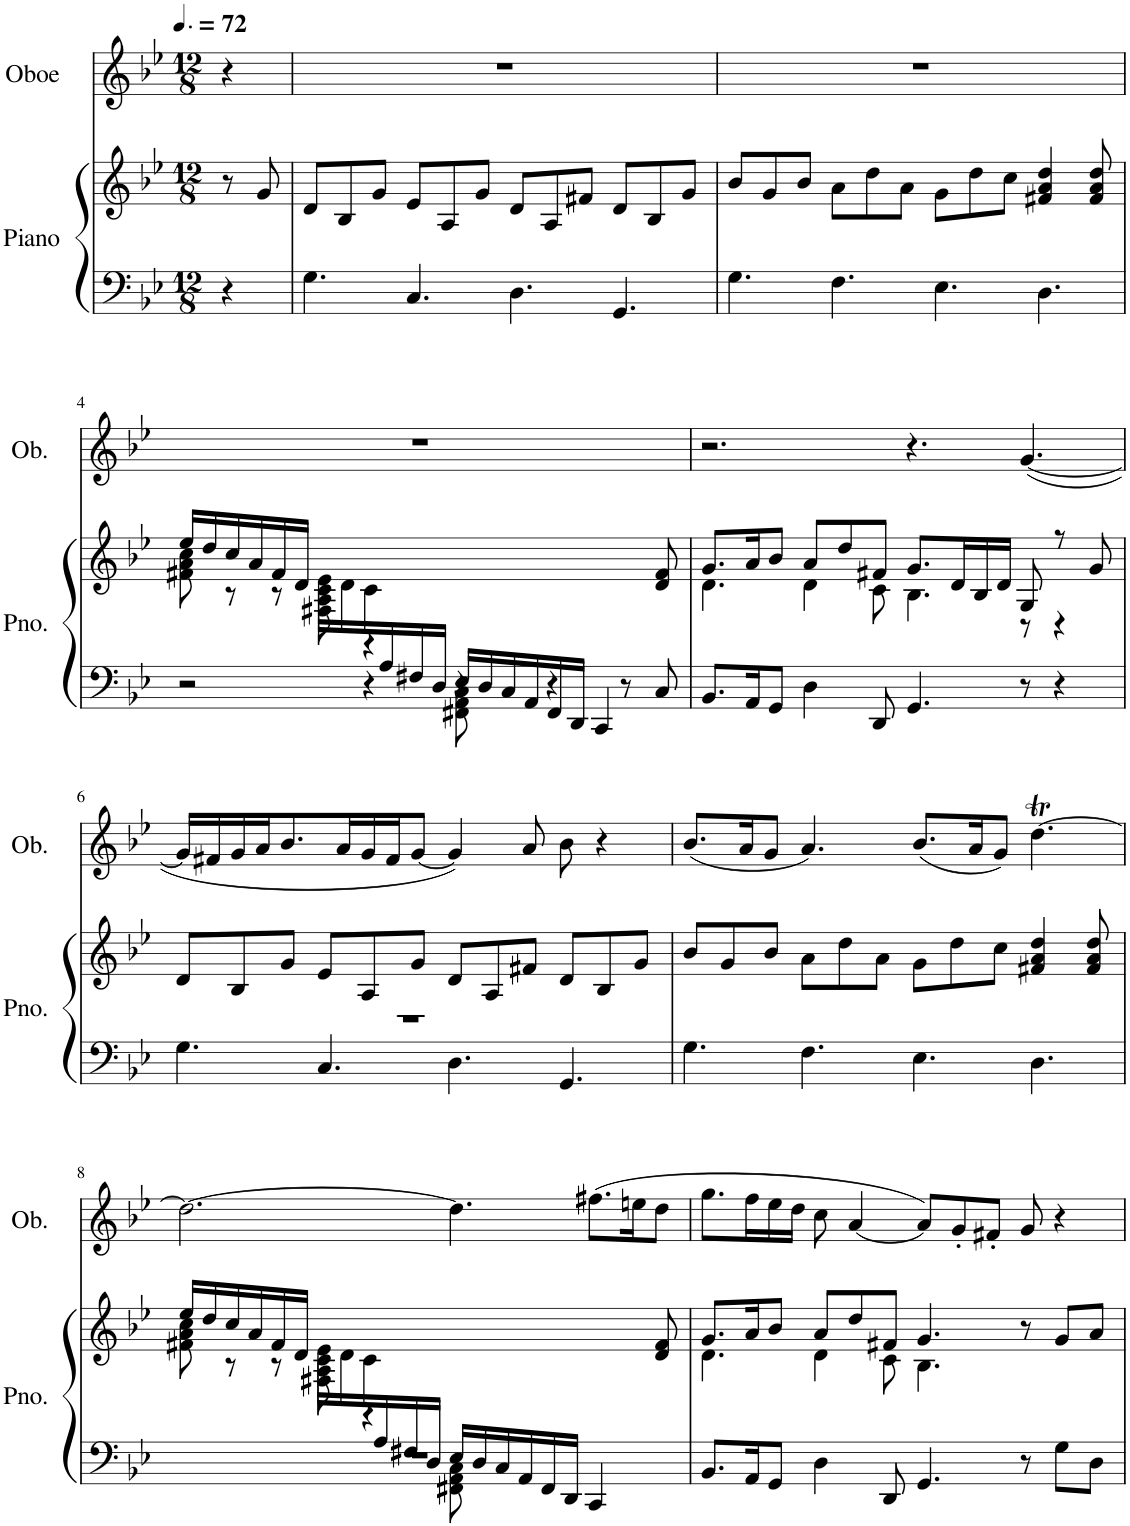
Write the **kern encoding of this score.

**kern	**kern	**kern
*part2	*part2	*part1
*staff3	*staff2	*staff1
*I"Piano	*	*I"Oboe
*I'Pno.	*	*I'Ob.
*clefF4	*clefG2	*clefG2
*k[b-e-]	*k[b-e-]	*k[b-e-]
*M12/8	*M12/8	*M12/8
*MM108	*MM108	*MM108
=1	=1	=1
4r	8r	4r
.	8g/	.
=2	=2	=2
4.G\	8d/L	1.r
.	8B-/	.
.	8g/J	.
4.C/	8e-/L	.
.	8A/	.
.	8g/J	.
4.D\	8d/L	.
.	8A/	.
.	8f#X/J	.
4.GG/	8d/L	.
.	8B-/	.
.	8g/J	.
=3	=3	=3
4.G\	8b-/L	1.r
.	8g/	.
.	8b-/J	.
4.F\	8a\L	.
.	8dd\	.
.	8a\J	.
4.E-\	8g\L	.
.	8dd\	.
.	8cc\J	.
4.D\	4f#X/ 4a/ 4dd/	.
.	8f#/ 8a/ 8dd/	.
!!LO:LB:g=z
=4	=4	=4
*^	*^	*
*	*^	*	*	*
16ryy	2.ryy	2r	16ee-/LL	8f#X\ 8a\ 8cc\	1.r
.	.	.	16dd/	.	.
.	.	.	16cc/	8r	.
.	.	.	16a/	.	.
.	.	.	16f#/	8r	.
.	.	.	16d/JJ	.	.
.	.	.	16e-\LL	8F#X\ 8A\ 8c\	.
.	.	.	16d\	.	.
.	.	4r	16c\	4r	.
16A/	.	.	16ryy	.	.
16F#X/	.	.	.	.	.
16D/JJ	.	.	.	.	.
16E-/LL	8FF#X\ 8AA\ 8C\	4r	.	2.ryy	.
16D/	.	.	.	.	.
16C/	2ryy	.	.	.	.
16AA/	.	.	.	.	.
16FF#/	.	4r	.	.	.
16DD/JJ	.	.	.	.	.
4CC/	.	.	.	.	.
.	.	8r	.	.	.
8ryy	8ryy	8C/	8d/ 8f#/	.	.
*v	*v	*v	*	*	*
=5	=5	=5	=5
8.BB-/L	8.g/L	4.d\	2.r
16AA/K	16a/K	.	.
8GG/J	8b-/J	.	.
4D\	8a/L	4d\	.
.	8dd/	.	.
8DD/	8f#X/J	8c\	.
4.GG/	8.g/L	4.B-\	4.r
.	16d/L	.	.
.	16B-/	.	.
.	16d/JJ	.	.
8r	8G/	8r	([4.g/
4r	8r	4r	.
.	8g/	.	.
!!LO:LB:g=z
=6	=6	=6	=6
4.G\	8d/L	1.r	16g/LL]
.	.	.	16f#X/
.	8B-/	.	16g/
.	.	.	16a/J
.	8g/J	.	8.b-/
4.C/	8e-/L	.	.
.	.	.	16a/L
.	8A/	.	16g/
.	.	.	16f#/J
.	8g/J	.	[8g/J
4.D\	8d/L	.	4g/])
.	8A/	.	.
.	8f#X/J	.	8a/
4.GG/	8d/L	.	8b-\
.	8B-/	.	4r
.	8g/J	.	.
*	*v	*v	*
=7	=7	=7
4.G\	8b-/L	(8.b-/L
.	8g/	.
.	.	16a/K
.	8b-/J	8g/J
4.F\	8a\L	4.a/)
.	8dd\	.
.	8a\J	.
4.E-\	8g\L	(8.b-/L
.	8dd\	.
.	.	16a/K
.	8cc\J	8g/J)
4.D\	4f#X/ 4a/ 4dd/	[4.ddt\
.	8f#/ 8a/ 8dd/	.
!!LO:LB:g=z
=8	=8	=8
*^	*^	*
*	*^	*	*	*
16ryy	2.ryy	1.r	16ee-/LL	8f#X\ 8a\ 8cc\	2.dd\_
.	.	.	16dd/	.	.
.	.	.	16cc/	8r	.
.	.	.	16a/	.	.
.	.	.	16f#/	8r	.
.	.	.	16d/JJ	.	.
.	.	.	16e-\LL	8F#X\ 8A\ 8c\	.
.	.	.	16d\	.	.
.	.	.	16c\	4r	.
16A/	.	.	16ryy	.	.
16F#X/	.	.	.	.	.
16D/JJ	.	.	.	.	.
16E-/LL	8FF#X\ 8AA\ 8C\	.	.	2.ryy	4.dd\]
16D/	.	.	.	.	.
16C/	2ryy	.	.	.	.
16AA/	.	.	.	.	.
16FF#/	.	.	.	.	.
16DD/JJ	.	.	.	.	.
4CC/	.	.	.	.	(8.ff#X\L
.	.	.	.	.	16een\K
8ryy	8ryy	.	8d/ 8f#/	.	8dd\J
*v	*v	*v	*	*	*
=9	=9	=9	=9
8.BB-/L	8.g/L	4.d\	8.gg\L
16AA/K	16a/K	.	16ff\L
8GG/J	8b-/J	.	16ee-\
.	.	.	16dd\JJ
4D\	8a/L	4d\	8cc\
.	8dd/	.	[4a/
8DD/	8f#X/J	8c\	.
4.GG/	4.g/	4.B-\	8a/L])
.	.	.	8g'/
.	.	.	8f#X'/J
8r	8r	4.ryy	8g/
8G\L	8g/L	.	4r
8D\J	8a/J	.	.
*	*v	*v	*
=	=	=
*-	*-	*-
